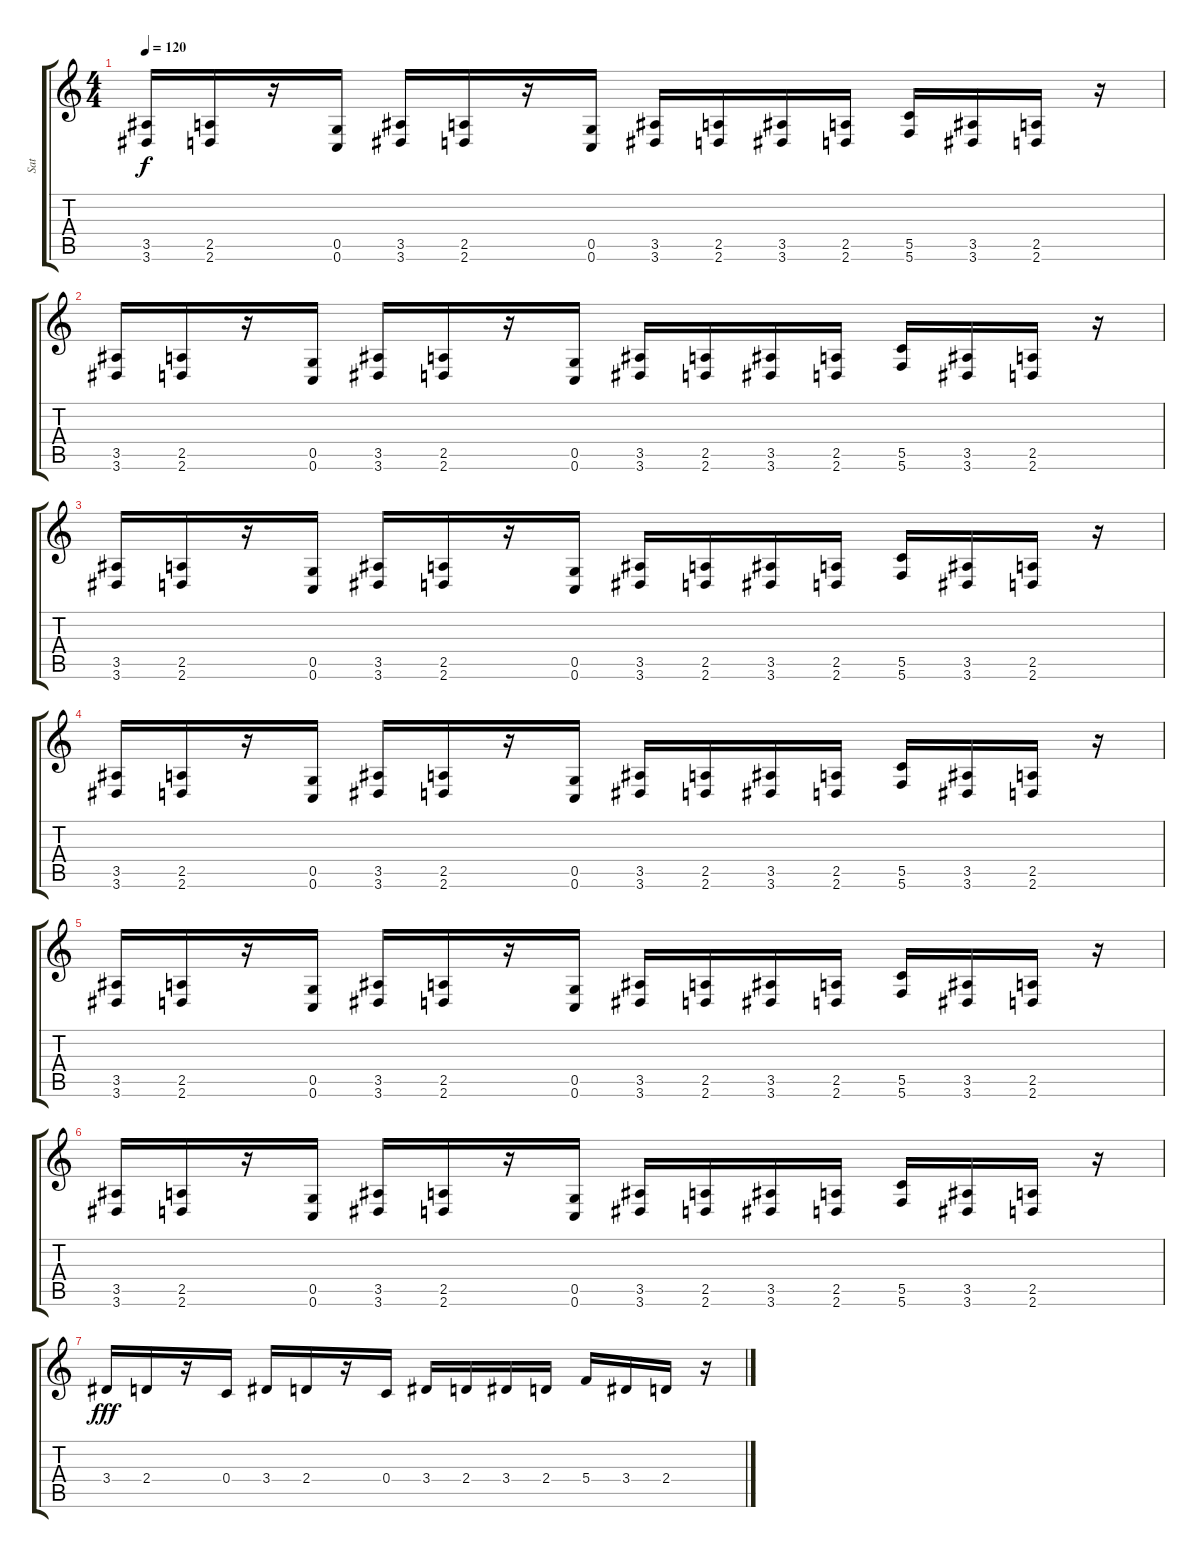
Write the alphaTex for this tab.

\track ("Sat" "Sat") {instrument acousticguitarsteel}
\staff {score tabs}
\tuning (D4 A3 F3 C3 G2 C2) {hide}
\ts (4 4)
\tempo 120
\clef g2
\ks c
(3.5 3.6).16{dy f} (2.5 2.6).16 r.16 (0.5 0.6).16 (3.5 3.6).16 (2.5 2.6).16 r.16 (0.5 0.6).16 (3.5 3.6).16 (2.5 2.6).16 (3.5 3.6).16 (2.5 2.6).16 (5.5 5.6).16 (3.5 3.6).16 (2.5 2.6).16 r.16 |
(3.5 3.6).16 (2.5 2.6).16 r.16 (0.5 0.6).16 (3.5 3.6).16 (2.5 2.6).16 r.16 (0.5 0.6).16 (3.5 3.6).16 (2.5 2.6).16 (3.5 3.6).16 (2.5 2.6).16 (5.5 5.6).16 (3.5 3.6).16 (2.5 2.6).16 r.16 |
(3.5 3.6).16 (2.5 2.6).16 r.16 (0.5 0.6).16 (3.5 3.6).16 (2.5 2.6).16 r.16 (0.5 0.6).16 (3.5 3.6).16 (2.5 2.6).16 (3.5 3.6).16 (2.5 2.6).16 (5.5 5.6).16 (3.5 3.6).16 (2.5 2.6).16 r.16 |
(3.5 3.6).16 (2.5 2.6).16 r.16 (0.5 0.6).16 (3.5 3.6).16 (2.5 2.6).16 r.16 (0.5 0.6).16 (3.5 3.6).16 (2.5 2.6).16 (3.5 3.6).16 (2.5 2.6).16 (5.5 5.6).16 (3.5 3.6).16 (2.5 2.6).16 r.16 |
(3.5 3.6).16 (2.5 2.6).16 r.16 (0.5 0.6).16 (3.5 3.6).16 (2.5 2.6).16 r.16 (0.5 0.6).16 (3.5 3.6).16 (2.5 2.6).16 (3.5 3.6).16 (2.5 2.6).16 (5.5 5.6).16 (3.5 3.6).16 (2.5 2.6).16 r.16 |
(3.5 3.6).16 (2.5 2.6).16 r.16 (0.5 0.6).16 (3.5 3.6).16 (2.5 2.6).16 r.16 (0.5 0.6).16 (3.5 3.6).16 (2.5 2.6).16 (3.5 3.6).16 (2.5 2.6).16 (5.5 5.6).16 (3.5 3.6).16 (2.5 2.6).16 r.16 |
3.4.16{dy fff} 2.4.16 r.16 0.4.16 3.4.16 2.4.16 r.16 0.4.16 3.4.16 2.4.16 3.4.16 2.4.16 5.4.16 3.4.16 2.4.16 r.16
